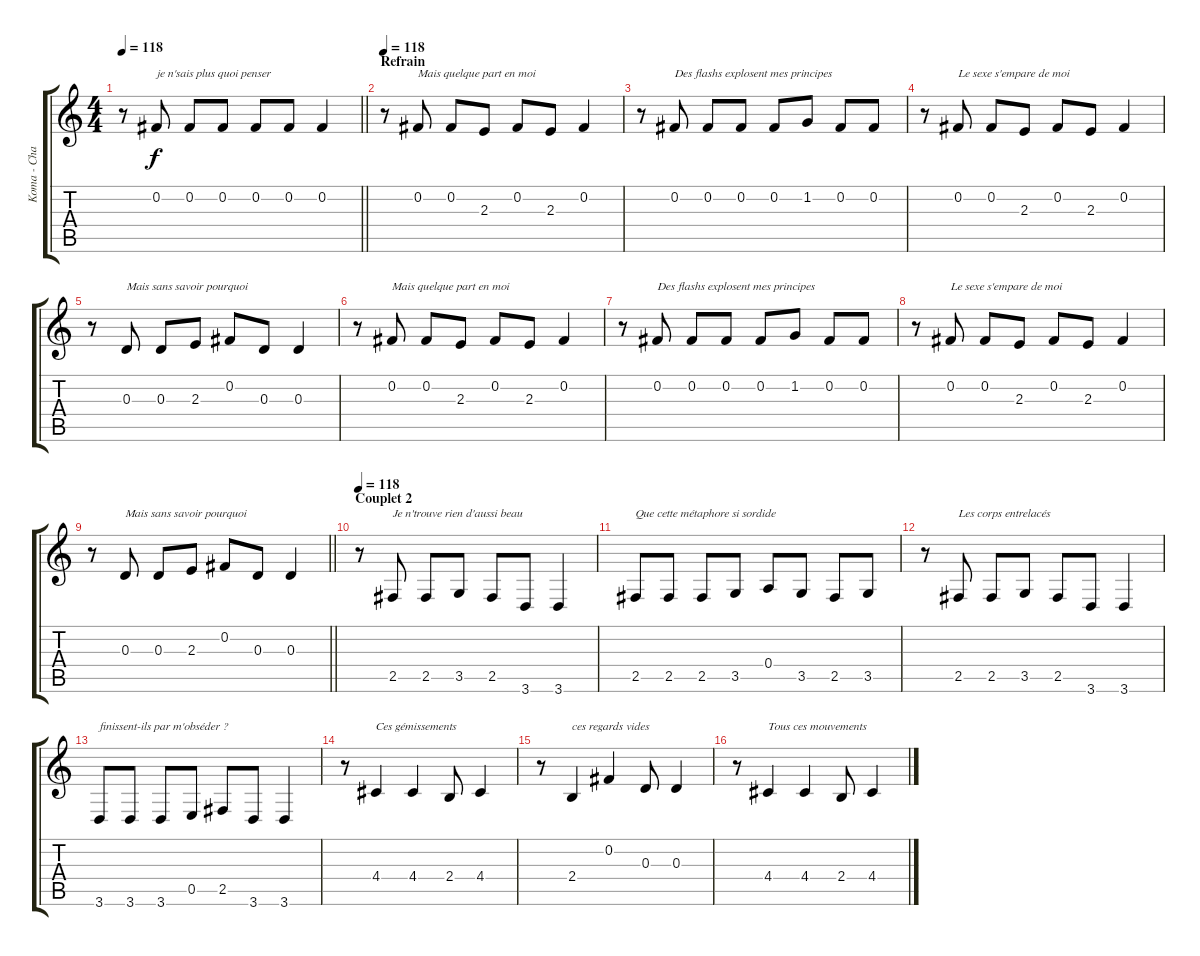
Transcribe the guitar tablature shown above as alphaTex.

\track ("Koma - Chant" "Koma - Cha") {instrument cello}
\staff {score tabs}
\tuning (B4 Gb4 D4 A3 E3 B2) {hide}
\ts (4 4)
\tempo 118
\clef g2
\barLineRight lightlight
\ks c
r.8{dy f} 0.2.8{txt "je n'sais plus quoi penser"} 0.2.8 0.2.8 0.2.8 0.2.8 0.2.4 |
\section ("" "Refrain")
\tempo 118
r.8{volume 16 balance 8 instrument cello} 0.2.8{txt "Mais quelque part en moi"} 0.2.8 2.3.8 0.2.8 2.3.8 0.2.4 |
r.8 0.2.8{txt "Des flashs explosent mes principes"} 0.2.8 0.2.8 0.2.8 1.2.8 0.2.8 0.2.8 |
r.8 0.2.8{txt "Le sexe s'empare de moi"} 0.2.8 2.3.8 0.2.8 2.3.8 0.2.4 |
r.8 0.3.8{txt "Mais sans savoir pourquoi"} 0.3.8 2.3.8 0.2.8 0.3.8 0.3.4 |
r.8 0.2.8{txt "Mais quelque part en moi"} 0.2.8 2.3.8 0.2.8 2.3.8 0.2.4 |
r.8 0.2.8{txt "Des flashs explosent mes principes"} 0.2.8 0.2.8 0.2.8 1.2.8 0.2.8 0.2.8 |
r.8 0.2.8{txt "Le sexe s'empare de moi"} 0.2.8 2.3.8 0.2.8 2.3.8 0.2.4 |
\barLineRight lightlight
r.8 0.3.8{txt "Mais sans savoir pourquoi"} 0.3.8 2.3.8 0.2.8 0.3.8 0.3.4 |
\section ("" "Couplet 2")
\tempo 118
r.8{volume 16 balance 8 instrument cello} 2.5.8{txt "Je n'trouve rien d'aussi beau"} 2.5.8 3.5.8 2.5.8 3.6.8 3.6.4 |
2.5.8{txt "Que cette métaphore si sordide"} 2.5.8 2.5.8 3.5.8 0.4.8 3.5.8 2.5.8 3.5.8 |
r.8 2.5.8{txt "Les corps entrelacés"} 2.5.8 3.5.8 2.5.8 3.6.8 3.6.4 |
3.6.8{txt "finissent-ils par m'obséder ?"} 3.6.8 3.6.8 0.5.8 2.5.8 3.6.8 3.6.4 |
r.8 4.4.4{txt "Ces gémissements"} 4.4.4 2.4.8 4.4.4 |
r.8 2.4.4{txt "ces regards vides"} 0.2.4 0.3.8 0.3.4 |
r.8 4.4.4{txt "Tous ces mouvements"} 4.4.4 2.4.8 4.4.4
